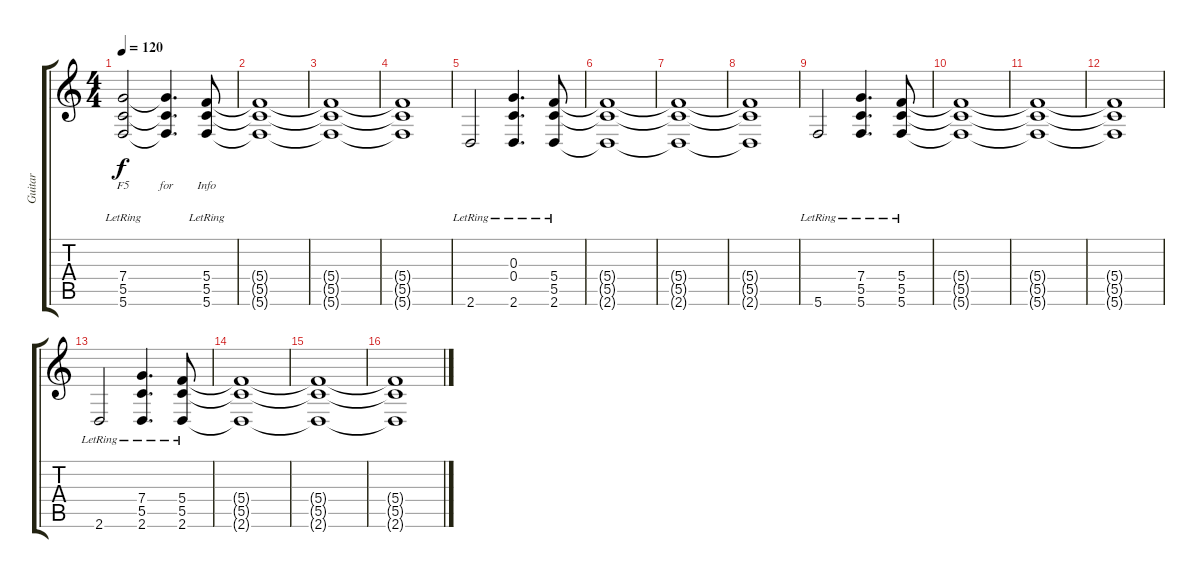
\track ("Guitar" "Guitar") {instrument acousticguitarsteel}
\staff {score tabs}
\tuning (E4 C4 G3 C3 G2 C2) {hide}
\ts (4 4)
\tempo 120
\clef g2
\ks c
(7.4{lr} 5.5{lr} 5.6{lr}).2{lyrics (0 "F5") lyrics (1 "") lyrics (2 "") lyrics (3 "") lyrics (4 "") dy f instrument acousticguitarsteel} (7.4{t} 5.5{t} 5.6{t}).4{d lyrics (0 "for") lyrics (1 "") lyrics (2 "") lyrics (3 "") lyrics (4 "")} (5.4{lr} 5.5{lr} 5.6{lr}).8{lyrics (0 "Info") lyrics (1 "") lyrics (2 "") lyrics (3 "") lyrics (4 "")} |
(5.4{t} 5.5{t} 5.6{t}).1 |
(5.4{t} 5.5{t} 5.6{t}).1 |
(5.4{t} 5.5{t} 5.6{t}).1 |
2.6{lr}.2 (0.3 0.4{lr} 2.6{lr}).4{d} (5.4 5.5{lr} 2.6{lr}).8 |
(5.4{t} 5.5{t} 2.6{t}).1 |
(5.4{t} 5.5{t} 2.6{t}).1 |
(5.4{t} 5.5{t} 2.6{t}).1 |
5.6{lr}.2 (7.4{lr} 5.5{lr} 5.6{lr}).4{d} (5.4{lr} 5.5{lr} 5.6{lr}).8 |
(5.4{t} 5.5{t} 5.6{t}).1 |
(5.4{t} 5.5{t} 5.6{t}).1 |
(5.4{t} 5.5{t} 5.6{t}).1 |
2.6{lr}.2 (7.4{lr} 5.5{lr} 2.6{lr}).4{d} (5.4{lr} 5.5{lr} 2.6{lr}).8 |
(5.4{t} 5.5{t} 2.6{t}).1 |
(5.4{t} 5.5{t} 2.6{t}).1 |
(5.4{t} 5.5{t} 2.6{t}).1
